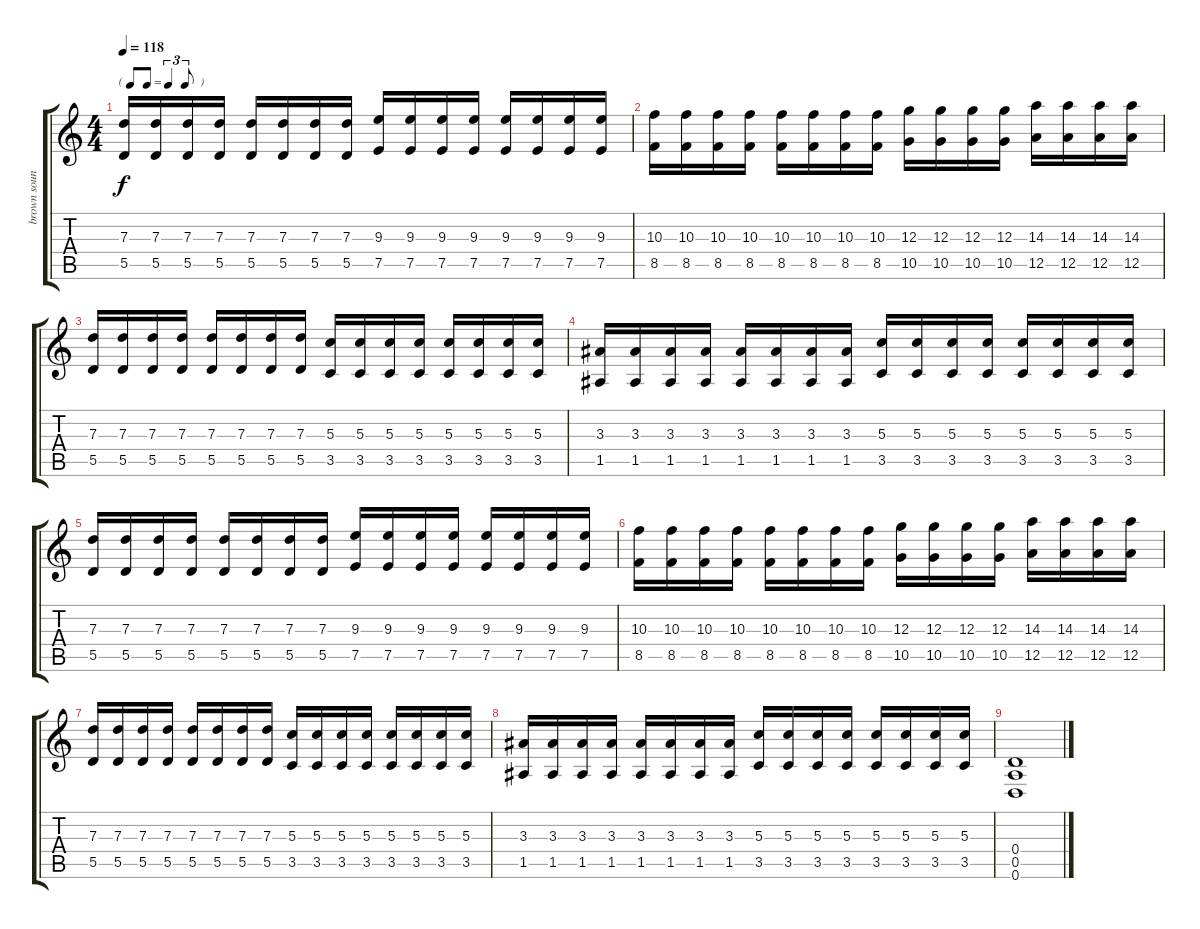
\track ("brown sound" "brown soun") {instrument distortionguitar}
\staff {score tabs}
\tuning (E4 B3 G3 D3 A2 D2) {hide}
\ts (4 4)
\tf triplet8th
\tempo 118
\clef g2
\ks c
(7.3 5.5).16{dy f volume 12} (7.3 5.5).16 (7.3 5.5).16 (7.3 5.5).16 (7.3 5.5).16 (7.3 5.5).16 (7.3 5.5).16 (7.3 5.5).16 (9.3 7.5).16 (9.3 7.5).16 (9.3 7.5).16 (9.3 7.5).16 (9.3 7.5).16 (9.3 7.5).16 (9.3 7.5).16 (9.3 7.5).16 |
(10.3 8.5).16 (10.3 8.5).16 (10.3 8.5).16 (10.3 8.5).16 (10.3 8.5).16 (10.3 8.5).16 (10.3 8.5).16 (10.3 8.5).16 (12.3 10.5).16 (12.3 10.5).16 (12.3 10.5).16 (12.3 10.5).16 (14.3 12.5).16 (14.3 12.5).16 (14.3 12.5).16 (14.3 12.5).16 |
(7.3 5.5).16 (7.3 5.5).16 (7.3 5.5).16 (7.3 5.5).16 (7.3 5.5).16 (7.3 5.5).16 (7.3 5.5).16 (7.3 5.5).16 (5.3 3.5).16 (5.3 3.5).16 (5.3 3.5).16 (5.3 3.5).16 (5.3 3.5).16 (5.3 3.5).16 (5.3 3.5).16 (5.3 3.5).16 |
(3.3 1.5).16 (3.3 1.5).16 (3.3 1.5).16 (3.3 1.5).16 (3.3 1.5).16 (3.3 1.5).16 (3.3 1.5).16 (3.3 1.5).16 (5.3 3.5).16 (5.3 3.5).16 (5.3 3.5).16 (5.3 3.5).16 (5.3 3.5).16 (5.3 3.5).16 (5.3 3.5).16 (5.3 3.5).16 |
(7.3 5.5).16 (7.3 5.5).16 (7.3 5.5).16 (7.3 5.5).16 (7.3 5.5).16 (7.3 5.5).16 (7.3 5.5).16 (7.3 5.5).16 (9.3 7.5).16 (9.3 7.5).16 (9.3 7.5).16 (9.3 7.5).16 (9.3 7.5).16 (9.3 7.5).16 (9.3 7.5).16 (9.3 7.5).16 |
(10.3 8.5).16 (10.3 8.5).16 (10.3 8.5).16 (10.3 8.5).16 (10.3 8.5).16 (10.3 8.5).16 (10.3 8.5).16 (10.3 8.5).16 (12.3 10.5).16 (12.3 10.5).16 (12.3 10.5).16 (12.3 10.5).16 (14.3 12.5).16 (14.3 12.5).16 (14.3 12.5).16 (14.3 12.5).16 |
(7.3 5.5).16 (7.3 5.5).16 (7.3 5.5).16 (7.3 5.5).16 (7.3 5.5).16 (7.3 5.5).16 (7.3 5.5).16 (7.3 5.5).16 (5.3 3.5).16 (5.3 3.5).16 (5.3 3.5).16 (5.3 3.5).16 (5.3 3.5).16 (5.3 3.5).16 (5.3 3.5).16 (5.3 3.5).16 |
(3.3 1.5).16 (3.3 1.5).16 (3.3 1.5).16 (3.3 1.5).16 (3.3 1.5).16 (3.3 1.5).16 (3.3 1.5).16 (3.3 1.5).16 (5.3 3.5).16 (5.3 3.5).16 (5.3 3.5).16 (5.3 3.5).16 (5.3 3.5).16 (5.3 3.5).16 (5.3 3.5).16 (5.3 3.5).16 |
(0.4 0.5 0.6).1{volume 0}
